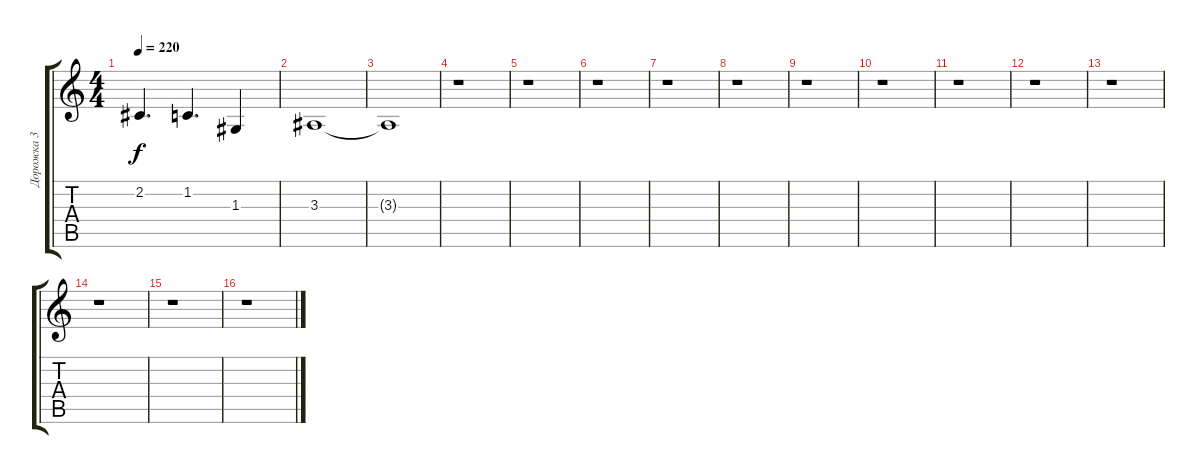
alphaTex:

\track ("Дорожка 3" "Дорожка 3") {instrument choiraahs}
\staff {score tabs}
\tuning (E4 B3 G3 D3 A2 E2) {hide}
\ts (4 4)
\tempo 220
\clef g2
\ks c
2.2.4{d dy f} 1.2.4{d} 1.3.4 |
3.3.1 |
3.3{t}.1 |
r.1 |
r.1 |
r.1 |
r.1 |
r.1 |
r.1 |
r.1 |
r.1 |
r.1 |
r.1 |
r.1 |
r.1 |
r.1
